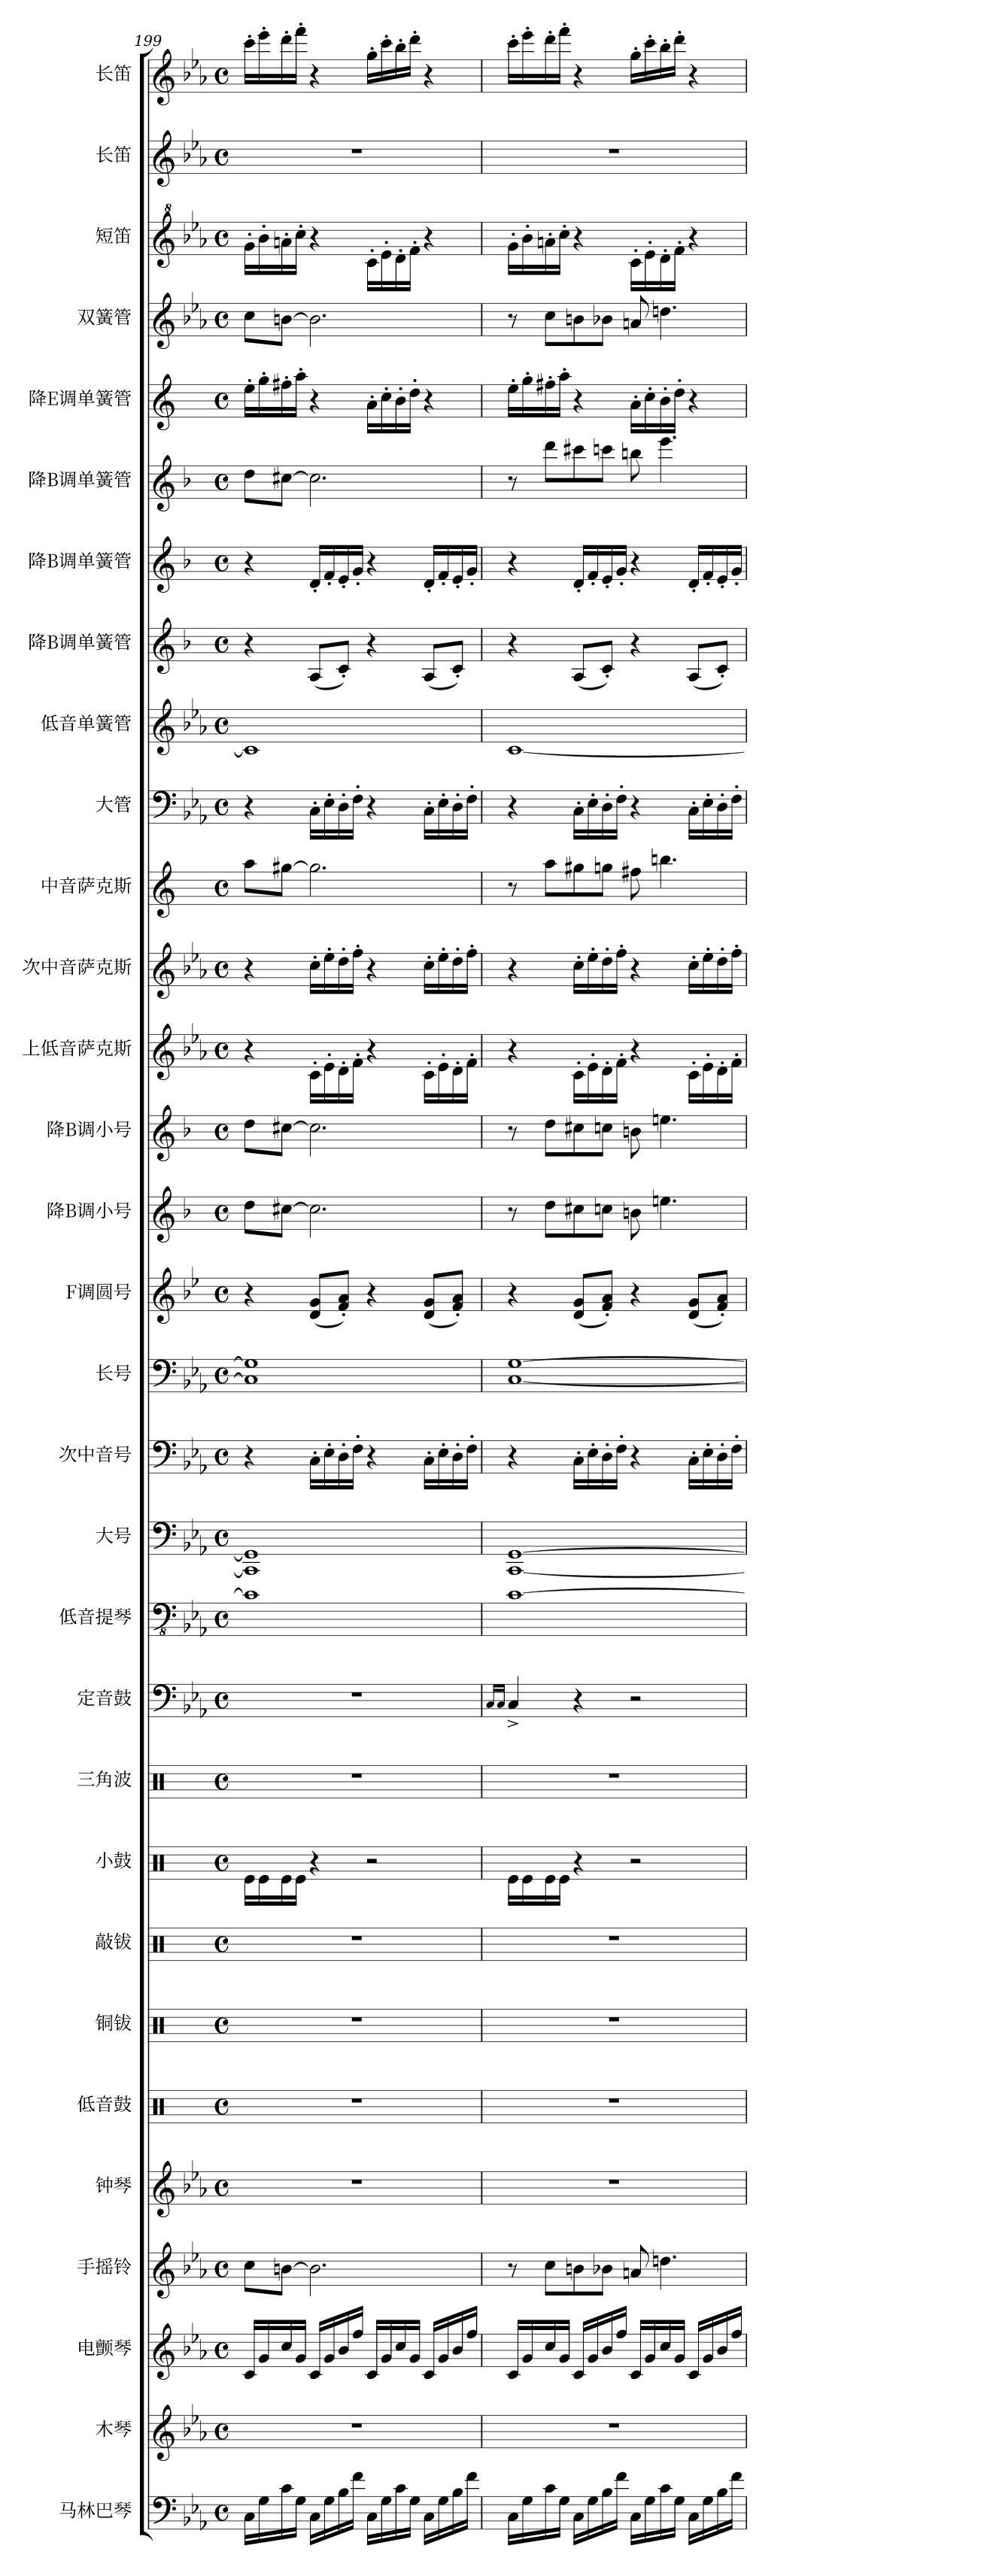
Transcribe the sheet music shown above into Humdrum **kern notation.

**kern	**kern	**kern	**kern	**kern	**kern	**kern	**kern	**kern	**kern	**kern	**kern	**kern	**kern	**kern	**kern	**kern	**kern	**kern	**kern	**kern	**kern	**kern	**kern	**kern	**kern	**kern	**kern	**kern	**kern	**kern
*part31	*part30	*part29	*part28	*part27	*part26	*part25	*part24	*part23	*part22	*part21	*part20	*part19	*part18	*part17	*part16	*part15	*part14	*part13	*part12	*part11	*part10	*part9	*part8	*part7	*part6	*part5	*part4	*part3	*part2	*part1
*staff31	*staff30	*staff29	*staff28	*staff27	*staff26	*staff25	*staff24	*staff23	*staff22	*staff21	*staff20	*staff19	*staff18	*staff17	*staff16	*staff15	*staff14	*staff13	*staff12	*staff11	*staff10	*staff9	*staff8	*staff7	*staff6	*staff5	*staff4	*staff3	*staff2	*staff1
*I"马林巴琴	*I"木琴	*I"电颤琴	*I"手摇铃	*I"钟琴	*I"低音鼓	*I"铜钹	*I"敲钹	*I"小鼓	*I"三角波	*I"定音鼓	*I"低音提琴	*I"大号	*I"次中音号	*I"长号	*I"F调圆号	*I"降B调小号	*I"降B调小号	*I"上低音萨克斯	*I"次中音萨克斯	*I"中音萨克斯	*I"大管	*I"低音单簧管	*I"降B调单簧管	*I"降B调单簧管	*I"降B调单簧管	*I"降E调单簧管	*I"双簧管	*I"短笛	*I"长笛	*I"长笛
*clefF4	*clefG2	*clefG2	*clefG2	*clefG2	*clefX	*clefX	*clefX	*clefX	*clefX	*clefF4	*clefFv4	*clefF4	*clefF4	*clefF4	*clefG2	*clefG2	*clefG2	*clefG2	*clefG2	*clefG2	*clefF4	*clefG2	*clefG2	*clefG2	*clefG2	*clefG2	*clefG2	*clefG^2	*clefG2	*clefG2
*	*ITrd-7c-12	*	*	*ITrd-14c-24	*	*	*	*	*	*	*ITrd7c12	*	*	*	*ITrd4c7	*ITrd1c2	*ITrd1c2	*ITrd12c21	*ITrd8c14	*ITrd5c9	*	*ITrd8c14	*ITrd1c2	*ITrd1c2	*ITrd1c2	*ITrd-2c-3	*	*ITrd-7c-12	*	*
*k[b-e-a-]	*k[b-e-a-]	*k[b-e-a-]	*k[b-e-a-]	*k[b-e-a-]	*k[]	*k[]	*k[]	*k[]	*k[]	*k[b-e-a-]	*k[b-e-a-]	*k[b-e-a-]	*k[b-e-a-]	*k[b-e-a-]	*k[b-e-a-]	*k[b-e-a-]	*k[b-e-a-]	*k[b-e-a-]	*k[b-e-a-]	*k[b-e-a-]	*k[b-e-a-]	*k[b-e-a-]	*k[b-e-a-]	*k[b-e-a-]	*k[b-e-a-]	*k[b-e-a-]	*k[b-e-a-]	*k[b-e-a-]	*k[b-e-a-]	*k[b-e-a-]
*M4/4	*M4/4	*M4/4	*M4/4	*M4/4	*M4/4	*M4/4	*M4/4	*M4/4	*M4/4	*M4/4	*M4/4	*M4/4	*M4/4	*M4/4	*M4/4	*M4/4	*M4/4	*M4/4	*M4/4	*M4/4	*M4/4	*M4/4	*M4/4	*M4/4	*M4/4	*M4/4	*M4/4	*M4/4	*M4/4	*M4/4
*met(c)	*met(c)	*met(c)	*met(c)	*met(c)	*met(c)	*met(c)	*met(c)	*met(c)	*met(c)	*met(c)	*met(c)	*met(c)	*met(c)	*met(c)	*met(c)	*met(c)	*met(c)	*met(c)	*met(c)	*met(c)	*met(c)	*met(c)	*met(c)	*met(c)	*met(c)	*met(c)	*met(c)	*met(c)	*met(c)	*met(c)
=199	=199	=199	=199	=199	=199	=199	=199	=199	=199	=199	=199	=199	=199	=199	=199	=199	=199	=199	=199	=199	=199	=199	=199	=199	=199	=199	=199	=199	=199	=199
16C\LL	1r	16c/LL	8cc\L	1r	1r	1r	1r	16Re\LL	1r	1r	1CC]	1CC] 1GG]	4r	1C] 1G]	4r	8cc\L	8cc\L	4r	4r	8cc\L	4r	1C]	4r	4r	8cc\L	16gg'\LL	8cc\L	16ggg'\LL	1r	16ccc'\LL
16G\	.	16g/	.	.	.	.	.	16Re\	.	.	.	.	.	.	.	.	.	.	.	.	.	.	.	.	.	16bb-'\	.	16bbb-'\	.	16eee-'\
16c\	.	16cc/	[8bn\J	.	.	.	.	16Re\	.	.	.	.	.	.	.	[8bn\J	[8bn\J	.	.	[8bn\J	.	.	.	.	[8bn\J	16aan'\	[8bn\J	16aaan'\	.	16ddd'\
16G\JJ	.	16g/JJ	.	.	.	.	.	16Re\JJ	.	.	.	.	.	.	.	.	.	.	.	.	.	.	.	.	.	16ccc'\JJ	.	16cccc'\JJ	.	16fff'\JJ
16C\LL	.	16c/LL	2.b\]	.	.	.	.	4r	.	.	.	.	16C'\LL	.	(8G/ 8c/L	2.b\]	2.b\]	16C'\LL	16c'\LL	2.b\]	16C'\LL	.	(8G/L	16c'/LL	2.b\]	4r	2.b\]	4r	.	4r
16G\	.	16g/	.	.	.	.	.	.	.	.	.	.	16E-'\	.	.	.	.	16E-'\	16e-'\	.	16E-'\	.	.	16e-'/	.	.	.	.	.	.
16B-\	.	16b-/	.	.	.	.	.	.	.	.	.	.	16D'\	.	8B-/' 8d/'J)	.	.	16D'\	16d'\	.	16D'\	.	8B-'/J)	16d'/	.	.	.	.	.	.
16f\JJ	.	16ff/JJ	.	.	.	.	.	.	.	.	.	.	16F'\JJ	.	.	.	.	16F'\JJ	16f'\JJ	.	16F'\JJ	.	.	16f'/JJ	.	.	.	.	.	.
16C\LL	.	16c/LL	.	.	.	.	.	2r	.	.	.	.	4r	.	4r	.	.	4r	4r	.	4r	.	4r	4r	.	16cc'\LL	.	16ccc'\LL	.	16gg'\LL
16G\	.	16g/	.	.	.	.	.	.	.	.	.	.	.	.	.	.	.	.	.	.	.	.	.	.	.	16ee-'\	.	16eee-'\	.	16ccc'\
16c\	.	16cc/	.	.	.	.	.	.	.	.	.	.	.	.	.	.	.	.	.	.	.	.	.	.	.	16dd'\	.	16ddd'\	.	16bb-'\
16G\JJ	.	16g/JJ	.	.	.	.	.	.	.	.	.	.	.	.	.	.	.	.	.	.	.	.	.	.	.	16ff'\JJ	.	16fff'\JJ	.	16ddd'\JJ
16C\LL	.	16c/LL	.	.	.	.	.	.	.	.	.	.	16C'\LL	.	(8G/ 8c/L	.	.	16C'\LL	16c'\LL	.	16C'\LL	.	(8G/L	16c'/LL	.	4r	.	4r	.	4r
16G\	.	16g/	.	.	.	.	.	.	.	.	.	.	16E-'\	.	.	.	.	16E-'\	16e-'\	.	16E-'\	.	.	16e-'/	.	.	.	.	.	.
16B-\	.	16b-/	.	.	.	.	.	.	.	.	.	.	16D'\	.	8B-/' 8d/'J)	.	.	16D'\	16d'\	.	16D'\	.	8B-'/J)	16d'/	.	.	.	.	.	.
16f\JJ	.	16ff/JJ	.	.	.	.	.	.	.	.	.	.	16F'\JJ	.	.	.	.	16F'\JJ	16f'\JJ	.	16F'\JJ	.	.	16f'/JJ	.	.	.	.	.	.
=200	=200	=200	=200	=200	=200	=200	=200	=200	=200	=200	=200	=200	=200	=200	=200	=200	=200	=200	=200	=200	=200	=200	=200	=200	=200	=200	=200	=200	=200	=200
.	.	.	.	.	.	.	.	.	.	16qC/LL	.	.	.	.	.	.	.	.	.	.	.	.	.	.	.	.	.	.	.	.
.	.	.	.	.	.	.	.	.	.	16qC/JJ	.	.	.	.	.	.	.	.	.	.	.	.	.	.	.	.	.	.	.	.
16C\LL	1r	16c/LL	8r	1r	1r	1r	1r	16Re\LL	1r	4C^/	[1CC	[1CC [1GG	4r	[1C [1G	4r	8r	8r	4r	4r	8r	4r	[1C	4r	4r	8r	16gg'\LL	8r	16ggg'\LL	1r	16ccc'\LL
16G\	.	16g/	.	.	.	.	.	16Re\	.	.	.	.	.	.	.	.	.	.	.	.	.	.	.	.	.	16bb-'\	.	16bbb-'\	.	16eee-'\
16c\	.	16cc/	8cc\L	.	.	.	.	16Re\	.	.	.	.	.	.	.	8cc\L	8cc\L	.	.	8cc\L	.	.	.	.	8ccc\L	16aan'\	8cc\L	16aaan'\	.	16ddd'\
16G\JJ	.	16g/JJ	.	.	.	.	.	16Re\JJ	.	.	.	.	.	.	.	.	.	.	.	.	.	.	.	.	.	16ccc'\JJ	.	16cccc'\JJ	.	16fff'\JJ
16C\LL	.	16c/LL	8bn\	.	.	.	.	4r	.	4r	.	.	16C'\LL	.	(8G/ 8c/L	8bn\	8bn\	16C'\LL	16c'\LL	8bn\	16C'\LL	.	(8G/L	16c'/LL	8bbn\	4r	8bn\	4r	.	4r
16G\	.	16g/	.	.	.	.	.	.	.	.	.	.	16E-'\	.	.	.	.	16E-'\	16e-'\	.	16E-'\	.	.	16e-'/	.	.	.	.	.	.
16B-\	.	16b-/	8b-X\J	.	.	.	.	.	.	.	.	.	16D'\	.	8B-/' 8d/'J)	8b-X\J	8b-X\J	16D'\	16d'\	8b-X\J	16D'\	.	8B-'/J)	16d'/	8bb-X\J	.	8b-X\J	.	.	.
16f\JJ	.	16ff/JJ	.	.	.	.	.	.	.	.	.	.	16F'\JJ	.	.	.	.	16F'\JJ	16f'\JJ	.	16F'\JJ	.	.	16f'/JJ	.	.	.	.	.	.
16C\LL	.	16c/LL	8an/	.	.	.	.	2r	.	2r	.	.	4r	.	4r	8an\	8an\	4r	4r	8an\	4r	.	4r	4r	8aan\	16cc'\LL	8an/	16ccc'\LL	.	16gg'\LL
16G\	.	16g/	.	.	.	.	.	.	.	.	.	.	.	.	.	.	.	.	.	.	.	.	.	.	.	16ee-'\	.	16eee-'\	.	16ccc'\
16c\	.	16cc/	4.ddn\	.	.	.	.	.	.	.	.	.	.	.	.	4.ddn\	4.ddn\	.	.	4.ddn\	.	.	.	.	4.ddd\	16dd'\	4.ddn\	16ddd'\	.	16bb-'\
16G\JJ	.	16g/JJ	.	.	.	.	.	.	.	.	.	.	.	.	.	.	.	.	.	.	.	.	.	.	.	16ff'\JJ	.	16fff'\JJ	.	16ddd'\JJ
16C\LL	.	16c/LL	.	.	.	.	.	.	.	.	.	.	16C'\LL	.	(8G/ 8c/L	.	.	16C'\LL	16c'\LL	.	16C'\LL	.	(8G/L	16c'/LL	.	4r	.	4r	.	4r
16G\	.	16g/	.	.	.	.	.	.	.	.	.	.	16E-'\	.	.	.	.	16E-'\	16e-'\	.	16E-'\	.	.	16e-'/	.	.	.	.	.	.
16B-\	.	16b-/	.	.	.	.	.	.	.	.	.	.	16D'\	.	8B-/' 8d/'J)	.	.	16D'\	16d'\	.	16D'\	.	8B-'/J)	16d'/	.	.	.	.	.	.
16f\JJ	.	16ff/JJ	.	.	.	.	.	.	.	.	.	.	16F'\JJ	.	.	.	.	16F'\JJ	16f'\JJ	.	16F'\JJ	.	.	16f'/JJ	.	.	.	.	.	.
=	=	=	=	=	=	=	=	=	=	=	=	=	=	=	=	=	=	=	=	=	=	=	=	=	=	=	=	=	=	=
*-	*-	*-	*-	*-	*-	*-	*-	*-	*-	*-	*-	*-	*-	*-	*-	*-	*-	*-	*-	*-	*-	*-	*-	*-	*-	*-	*-	*-	*-	*-
